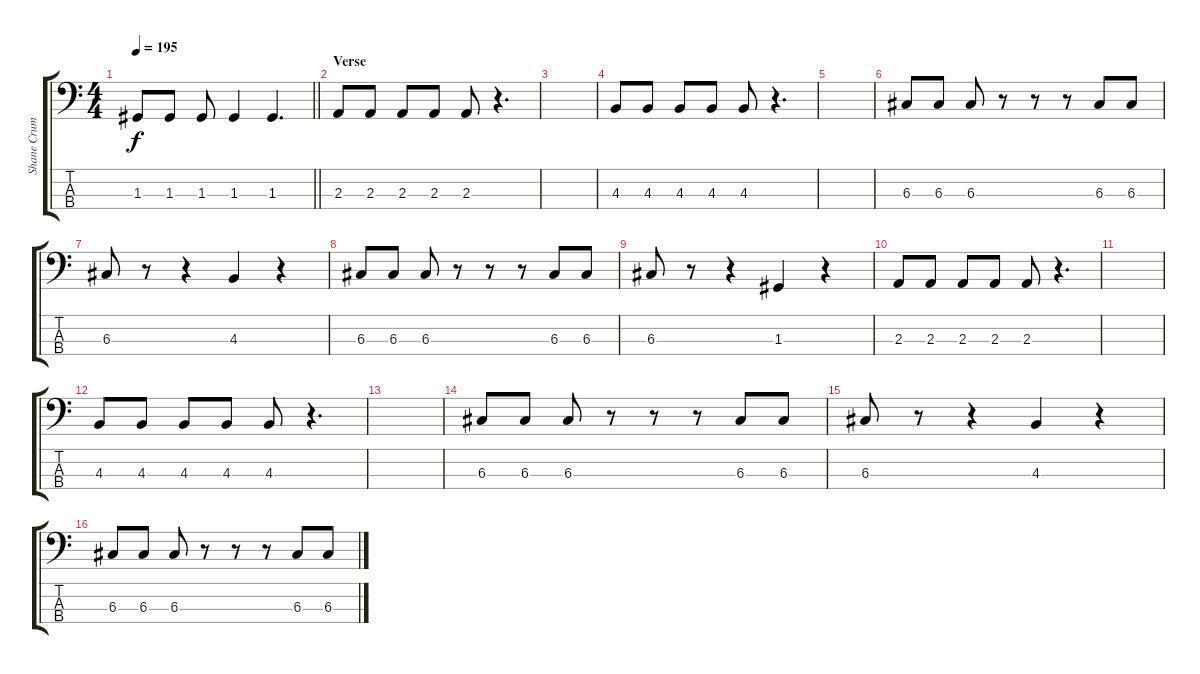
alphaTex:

\track ("Shane Crump - Bass" "Shane Crum") {instrument electricbassfinger}
\staff {score tabs}
\tuning (F2 C2 G1 C1) {hide}
\ts (4 4)
\tempo 195
\clef f4
\barLineRight lightlight
\ks c
1.3.8{dy f} 1.3.8 1.3.8 1.3.4 1.3.4{d} |
\section ("" "Verse")
2.3.8 2.3.8 2.3.8 2.3.8 2.3.8 r.4{d} |
|
4.3.8 4.3.8 4.3.8 4.3.8 4.3.8 r.4{d} |
|
6.3.8 6.3.8 6.3.8 r.8 r.8 r.8 6.3.8 6.3.8 |
6.3.8 r.8 r.4 4.3.4 r.4 |
6.3.8 6.3.8 6.3.8 r.8 r.8 r.8 6.3.8 6.3.8 |
6.3.8 r.8 r.4 1.3.4 r.4 |
2.3.8 2.3.8 2.3.8 2.3.8 2.3.8 r.4{d} |
|
4.3.8 4.3.8 4.3.8 4.3.8 4.3.8 r.4{d} |
|
6.3.8 6.3.8 6.3.8 r.8 r.8 r.8 6.3.8 6.3.8 |
6.3.8 r.8 r.4 4.3.4 r.4 |
6.3.8 6.3.8 6.3.8 r.8 r.8 r.8 6.3.8 6.3.8
